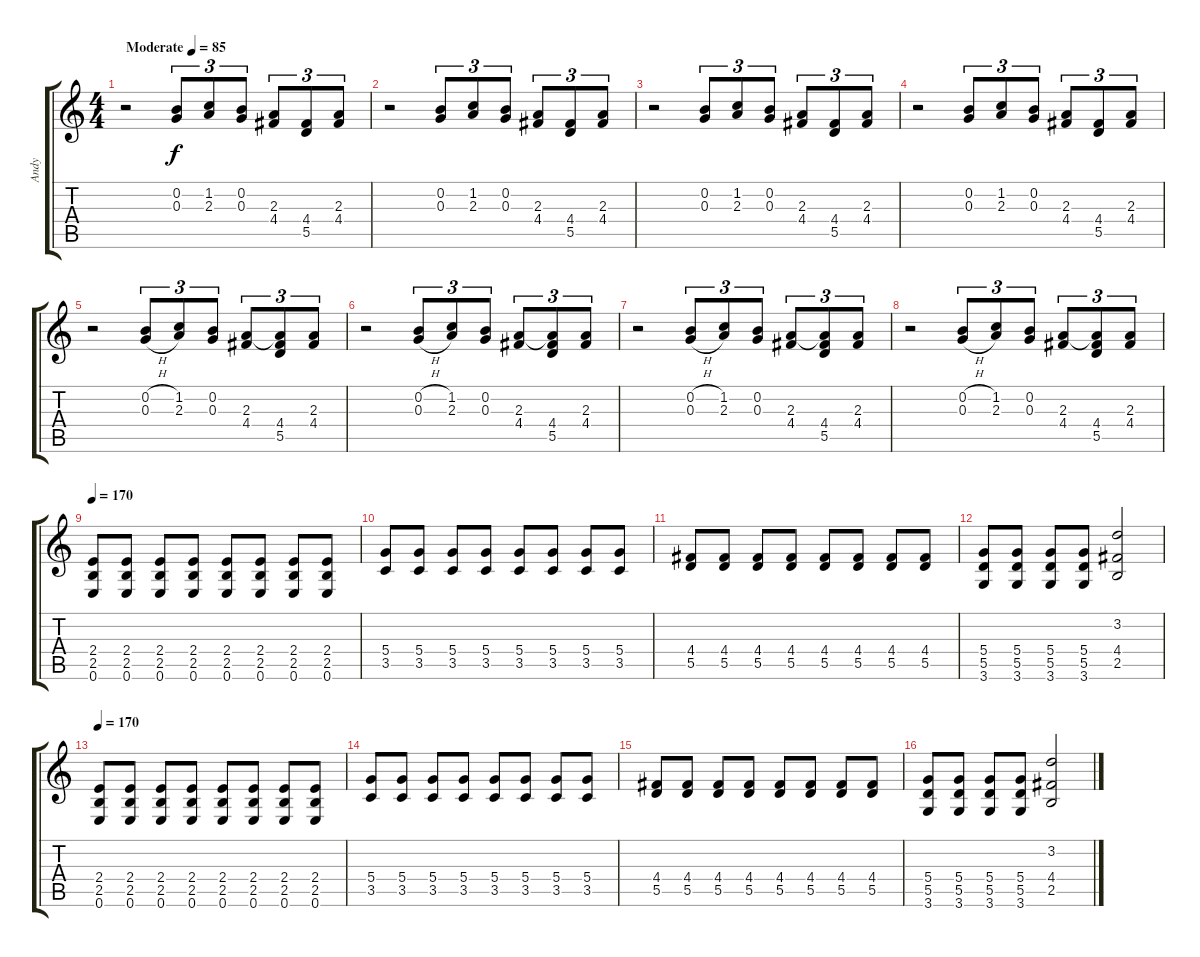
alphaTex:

\track ("Andy" "Andy") {instrument electricguitarjazz}
\staff {score tabs}
\tuning (E4 B3 G3 D3 A2 E2) {hide}
\ts (4 4)
\tempo (85 "Moderate")
\clef g2
\ks c
r.2{dy f instrument electricguitarjazz} (0.2 0.3).8{tu (3 2)} (1.2 2.3).8{tu (3 2)} (0.2 0.3).8{tu (3 2)} (2.3 4.4).8{tu (3 2)} (4.4 5.5).8{tu (3 2)} (2.3 4.4).8{tu (3 2)} |
r.2 (0.2 0.3).8{tu (3 2)} (1.2 2.3).8{tu (3 2)} (0.2 0.3).8{tu (3 2)} (2.3 4.4).8{tu (3 2)} (4.4 5.5).8{tu (3 2)} (2.3 4.4).8{tu (3 2)} |
r.2 (0.2 0.3).8{tu (3 2)} (1.2 2.3).8{tu (3 2)} (0.2 0.3).8{tu (3 2)} (2.3 4.4).8{tu (3 2)} (4.4 5.5).8{tu (3 2)} (2.3 4.4).8{tu (3 2)} |
r.2 (0.2 0.3).8{tu (3 2)} (1.2 2.3).8{tu (3 2)} (0.2 0.3).8{tu (3 2)} (2.3 4.4).8{tu (3 2)} (4.4 5.5).8{tu (3 2)} (2.3 4.4).8{tu (3 2)} |
r.2 (0.2{h} 0.3{h}).8{tu (3 2)} (1.2 2.3).8{tu (3 2)} (0.2 0.3).8{tu (3 2)} (2.3 4.4).8{tu (3 2)} (2.3{t} 4.4 5.5).8{tu (3 2)} (2.3 4.4).8{tu (3 2)} |
r.2 (0.2{h} 0.3{h}).8{tu (3 2)} (1.2 2.3).8{tu (3 2)} (0.2 0.3).8{tu (3 2)} (2.3 4.4).8{tu (3 2)} (2.3{t} 4.4 5.5).8{tu (3 2)} (2.3 4.4).8{tu (3 2)} |
r.2 (0.2{h} 0.3{h}).8{tu (3 2)} (1.2 2.3).8{tu (3 2)} (0.2 0.3).8{tu (3 2)} (2.3 4.4).8{tu (3 2)} (2.3{t} 4.4 5.5).8{tu (3 2)} (2.3 4.4).8{tu (3 2)} |
r.2 (0.2{h} 0.3{h}).8{tu (3 2)} (1.2 2.3).8{tu (3 2)} (0.2 0.3).8{tu (3 2)} (2.3 4.4).8{tu (3 2)} (2.3{t} 4.4 5.5).8{tu (3 2)} (2.3 4.4).8{tu (3 2)} |
\tempo 170
(2.4 2.5 0.6).8{volume 13 instrument distortionguitar} (2.4 2.5 0.6).8 (2.4 2.5 0.6).8 (2.4 2.5 0.6).8 (2.4 2.5 0.6).8 (2.4 2.5 0.6).8 (2.4 2.5 0.6).8 (2.4 2.5 0.6).8 |
(5.4 3.5).8 (5.4 3.5).8 (5.4 3.5).8 (5.4 3.5).8 (5.4 3.5).8 (5.4 3.5).8 (5.4 3.5).8 (5.4 3.5).8 |
(4.4 5.5).8 (4.4 5.5).8 (4.4 5.5).8 (4.4 5.5).8 (4.4 5.5).8 (4.4 5.5).8 (4.4 5.5).8 (4.4 5.5).8 |
(5.4 5.5 3.6).8 (5.4 5.5 3.6).8 (5.4 5.5 3.6).8 (5.4 5.5 3.6).8 (3.2 4.4 2.5).2 |
\tempo 170
(2.4 2.5 0.6).8{volume 13 instrument distortionguitar} (2.4 2.5 0.6).8 (2.4 2.5 0.6).8 (2.4 2.5 0.6).8 (2.4 2.5 0.6).8 (2.4 2.5 0.6).8 (2.4 2.5 0.6).8 (2.4 2.5 0.6).8 |
(5.4 3.5).8 (5.4 3.5).8 (5.4 3.5).8 (5.4 3.5).8 (5.4 3.5).8 (5.4 3.5).8 (5.4 3.5).8 (5.4 3.5).8 |
(4.4 5.5).8 (4.4 5.5).8 (4.4 5.5).8 (4.4 5.5).8 (4.4 5.5).8 (4.4 5.5).8 (4.4 5.5).8 (4.4 5.5).8 |
(5.4 5.5 3.6).8 (5.4 5.5 3.6).8 (5.4 5.5 3.6).8 (5.4 5.5 3.6).8 (3.2 4.4 2.5).2
